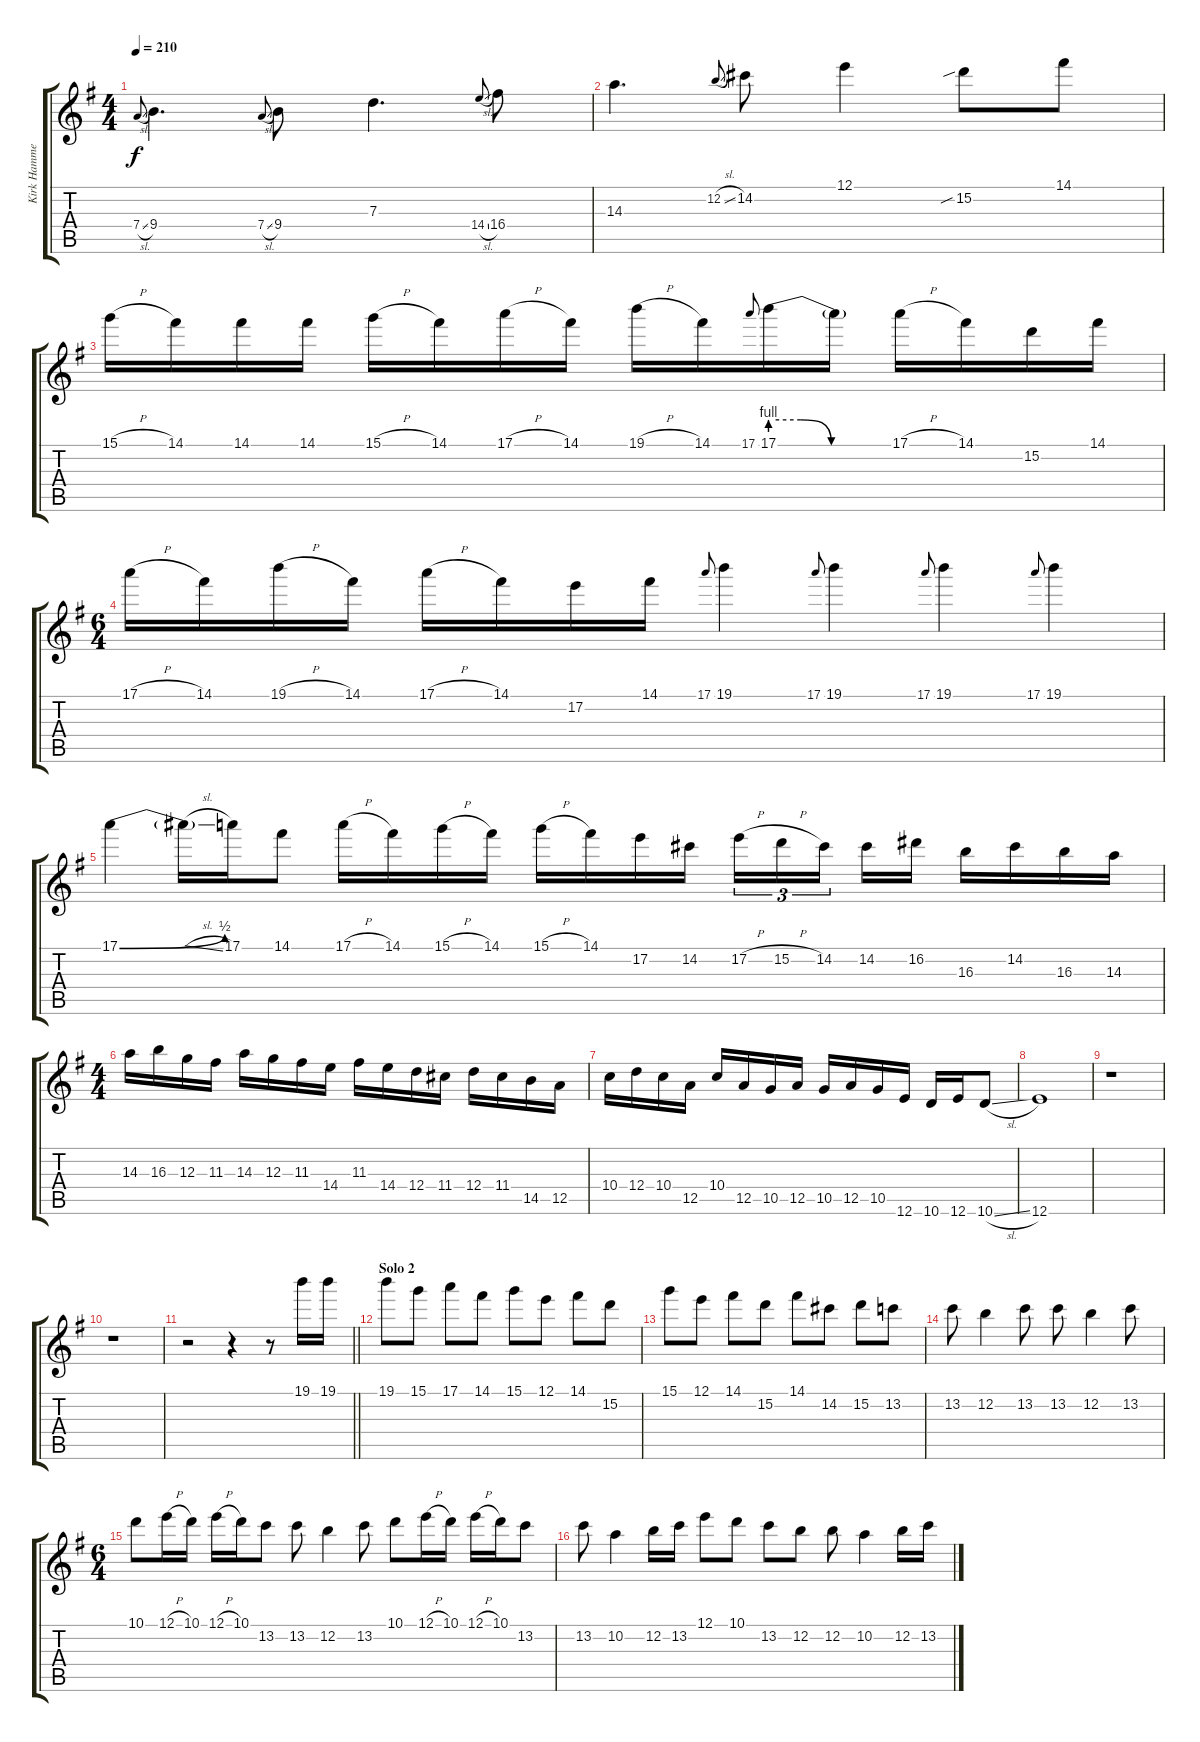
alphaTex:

\track ("Kirk Hammett" "Kirk Hamme") {instrument distortionguitar}
\staff {score tabs}
\tuning (E4 B3 G3 D3 A2 E2) {hide}
\ts (4 4)
\tempo 210
\clef g2
\ks g
7.4{sl}.8{gr onbeat dy f} 9.4.4{d} 7.4{sl}.8{gr onbeat} 9.4.8 7.3.4{d} 14.4{sl}.8{gr onbeat} 16.4.8 |
14.3.4{d} 12.2{sl}.8{gr onbeat} 14.2.8 12.1.4 15.2{sib}.8 14.1.8 |
15.1{h}.16 14.1.16 14.1.16 14.1.16 15.1{h}.16 14.1.16 17.1{h}.16 14.1.16 19.1{h}.16 14.1.16 17.1.8{gr onbeat} 17.1{be (custom 0 4 15 4 30 0 60 0)}.16 17.1{t}.16 17.1{h}.16 14.1.16 15.2.16 14.1.16 |
\ts (6 4)
17.1{h}.16 14.1.16 19.1{h}.16 14.1.16 17.1{h}.16 14.1.16 17.2.16 14.1.16 17.1.8{gr onbeat} 19.1.4 17.1.8{gr onbeat} 19.1.4 17.1.8{gr onbeat} 19.1.4 17.1.8{gr onbeat} 19.1.4 |
17.1{be (bend 0 0 60 2)}.4 17.1{sl t}.16 17.1.16 14.1.8 17.1{h}.16 14.1.16 15.1{h}.16 14.1.16 15.1{h}.16 14.1.16 17.2.16 14.2.16{beam splitsecondary} 17.2{h}.16{tu (3 2)} 15.2{h}.16{tu (3 2)} 14.2.16{tu (3 2) beam splitsecondary} 14.2.16 16.2.16 16.3.16 14.2.16 16.3.16 14.3.16 |
\ts (4 4)
14.3.16 16.3.16 12.3.16 11.3.16 14.3.16 12.3.16 11.3.16 14.4.16 11.3.16 14.4.16 12.4.16 11.4.16 12.4.16 11.4.16 14.5.16 12.5.16 |
10.4.16 12.4.16 10.4.16 12.5.16 10.4.16 12.5.16 10.5.16 12.5.16 10.5.16 12.5.16 10.5.16 12.6.16 10.6.16 12.6.16 10.6{sl}.8 |
12.6.1 |
r.1 |
r.1 |
\barLineRight lightlight
r.2 r.4 r.8 19.1.16 19.1.16 |
\section ("" "Solo 2")
19.1.8 15.1.8 17.1.8 14.1.8 15.1.8 12.1.8 14.1.8 15.2.8 |
15.1.8 12.1.8 14.1.8 15.2.8 14.1.8 14.2.8 15.2.8 13.2.8 |
13.2.8 12.2.4 13.2.8 13.2.8 12.2.4 13.2.8 |
\ts (6 4)
10.1.8 12.1{h}.16 10.1.16 12.1{h}.16 10.1.16 13.2.8 13.2.8 12.2.4 13.2.8 10.1.8 12.1{h}.16 10.1.16 12.1{h}.16 10.1.16 13.2.8 |
13.2.8 10.2.4 12.2.16 13.2.16 12.1.8 10.1.8 13.2.8 12.2.8 12.2.8 10.2.4 12.2.16 13.2.16
